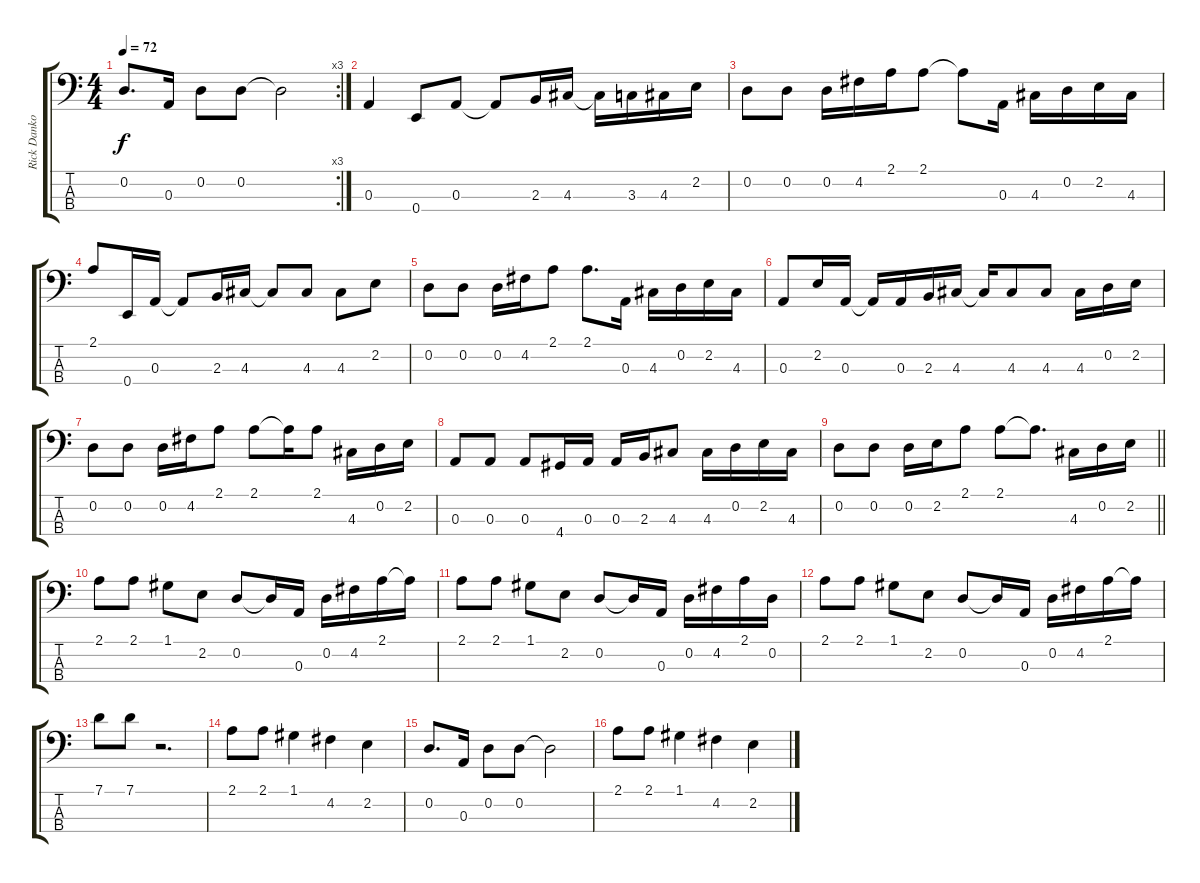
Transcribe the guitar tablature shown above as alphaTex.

\track ("Rick Danko" "Rick Danko") {instrument electricbassfinger}
\staff {score tabs}
\tuning (G2 D2 A1 E1) {hide}
\rc 3
\ts (4 4)
\tempo 72
\clef f4
\ks c
0.2.8{d dy f} 0.3.16 0.2.8 0.2.8 0.2{t}.2 |
0.3.4 0.4.8 0.3.8 0.3{t}.8 2.3.16 4.3.16 4.3{t}.16 3.3.16 4.3.16 2.2.16 |
0.2.8 0.2.8 0.2.16 4.2.16 2.1.16 2.1.8 2.1{t}.8 0.3.16 4.3.16 0.2.16 2.2.16 4.3.16 |
2.1.8 0.4.16 0.3.16 0.3{t}.8 2.3.16 4.3.16 4.3{t}.8 4.3.8 4.3.8 2.2.8 |
0.2.8 0.2.8 0.2.16 4.2.16 2.1.8 2.1.8{d} 0.3.16 4.3.16 0.2.16 2.2.16 4.3.16 |
0.3.8 2.2.16 0.3.16 0.3{t}.16 0.3.16 2.3.16 4.3.16 4.3{t}.16 4.3.8 4.3.8 4.3.16 0.2.16 2.2.16 |
0.2.8 0.2.8 0.2.16 4.2.16 2.1.8 2.1.8 2.1{t}.16 2.1.8 4.3.16 0.2.16 2.2.16 |
0.3.8 0.3.8 0.3.8 4.4.16 0.3.16 0.3.16 2.3.16 4.3.8 4.3.16 0.2.16 2.2.16 4.3.16 |
\barLineRight lightlight
0.2.8 0.2.8 0.2.16 2.2.16 2.1.8 2.1.8 2.1{t}.8{d} 4.3.16 0.2.16 2.2.16 |
2.1.8 2.1.8 1.1.8 2.2.8 0.2.8 0.2{t}.16 0.3.16 0.2.16 4.2.16 2.1.16 2.1{t}.16 |
2.1.8 2.1.8 1.1.8 2.2.8 0.2.8 0.2{t}.16 0.3.16 0.2.16 4.2.16 2.1.16 0.2.16 |
2.1.8 2.1.8 1.1.8 2.2.8 0.2.8 0.2{t}.16 0.3.16 0.2.16 4.2.16 2.1.16 2.1{t}.16 |
7.1.8 7.1.8 r.2{d} |
2.1.8 2.1.8 1.1.4 4.2.4 2.2.4 |
0.2.8{d} 0.3.16 0.2.8 0.2.8 0.2{t}.2 |
2.1.8 2.1.8 1.1.4 4.2.4 2.2.4
